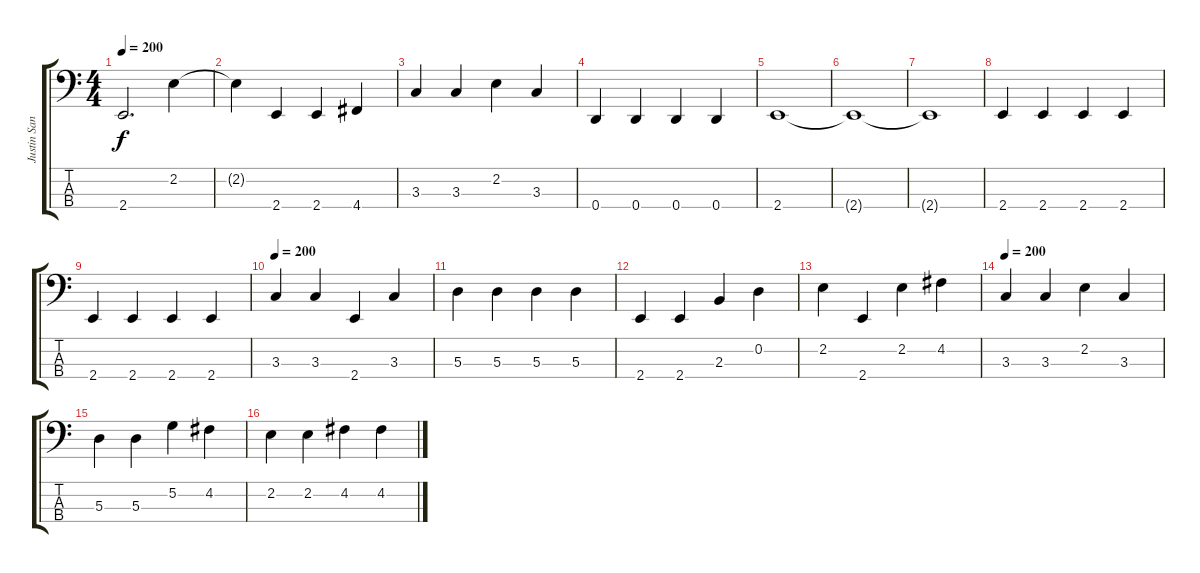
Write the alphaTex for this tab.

\track ("Justin Sane" "Justin San") {instrument electricbasspick}
\staff {score tabs}
\tuning (G2 D2 A1 D1) {hide}
\ts (4 4)
\tempo 200
\clef f4
\ks c
2.4.2{d dy f} 2.2.4 |
2.2{t}.4 2.4.4 2.4.4 4.4.4 |
3.3.4 3.3.4 2.2.4 3.3.4 |
0.4.4 0.4.4 0.4.4 0.4.4 |
2.4.1 |
2.4{t}.1 |
2.4{t}.1 |
2.4.4{volume 12} 2.4.4 2.4.4 2.4.4 |
2.4.4 2.4.4 2.4.4 2.4.4 |
\tempo 200
3.3.4 3.3.4 2.4.4 3.3.4 |
5.3.4 5.3.4 5.3.4 5.3.4 |
2.4.4{volume 8} 2.4.4 2.3.4 0.2.4 |
2.2.4 2.4.4 2.2.4 4.2.4 |
\tempo 200
3.3.4 3.3.4 2.2.4 3.3.4 |
5.3.4 5.3.4 5.2.4 4.2.4 |
2.2.4{volume 0} 2.2.4 4.2.4 4.2.4
